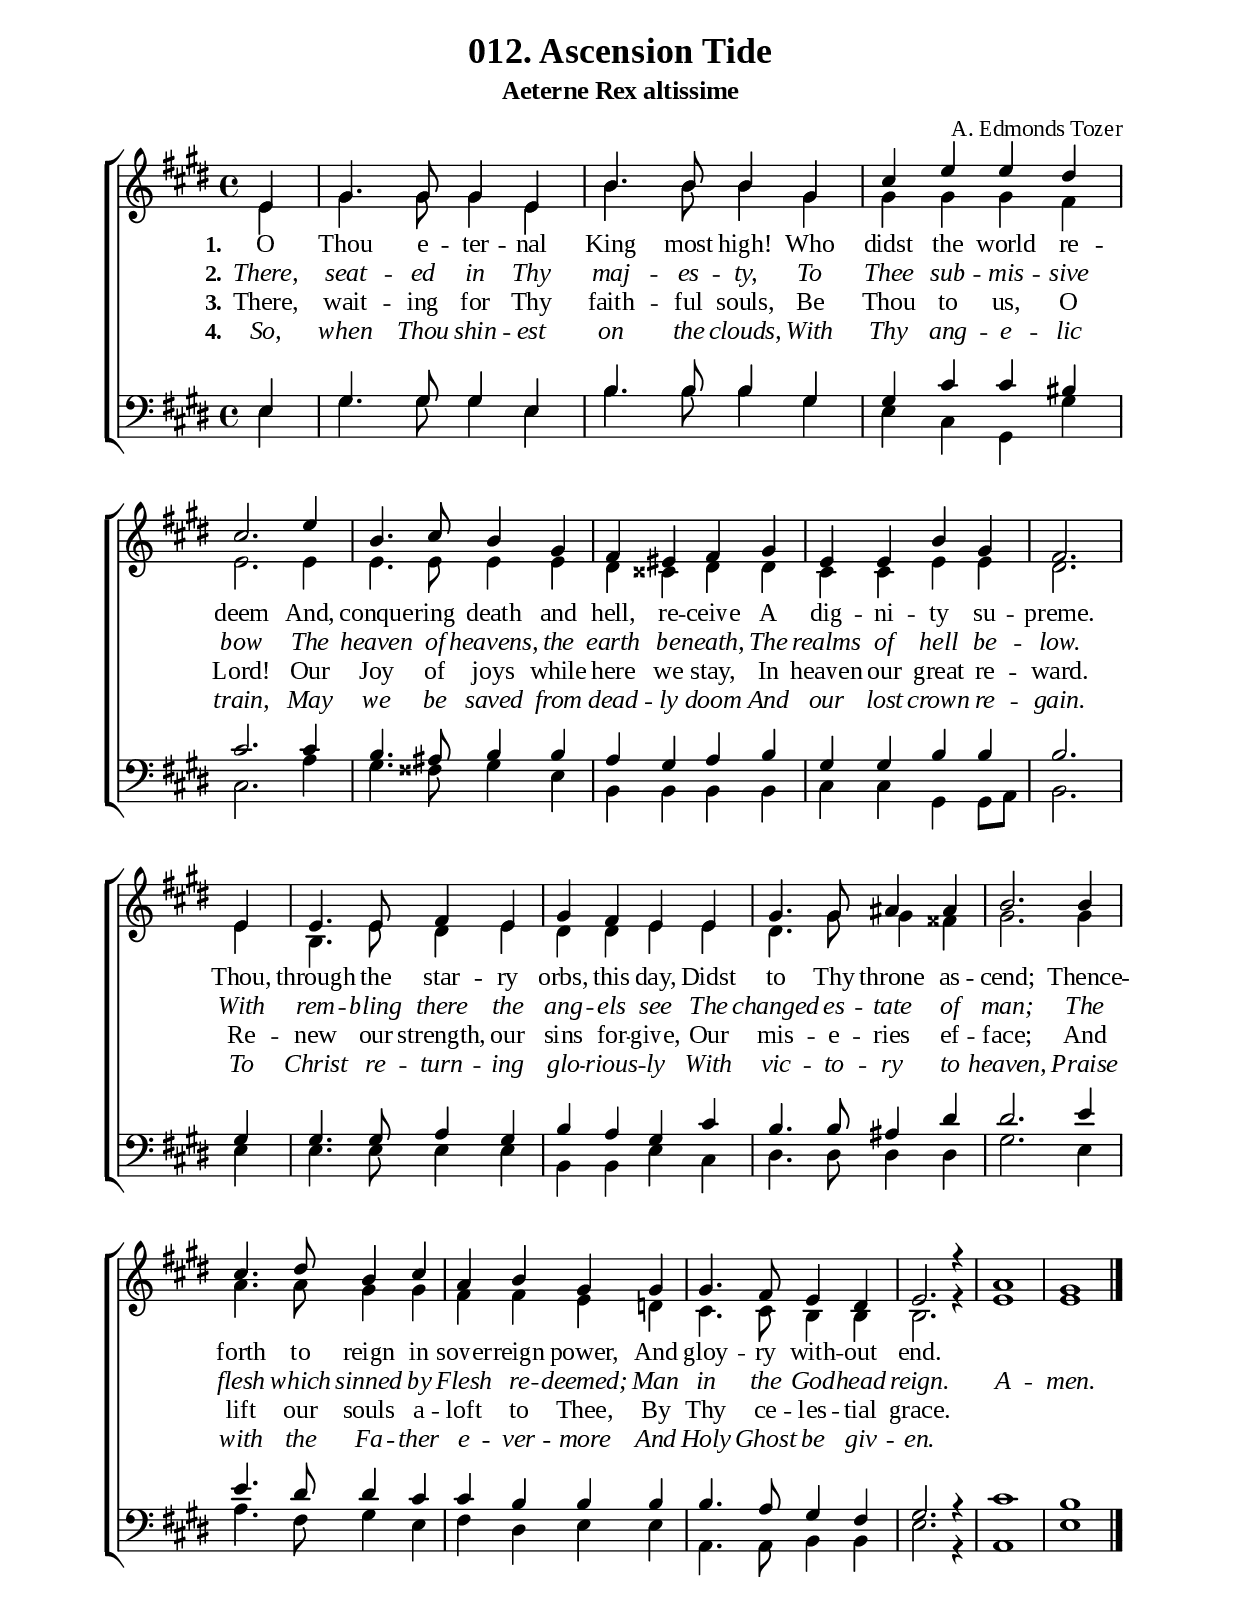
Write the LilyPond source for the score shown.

%%%%%%%%%%%%%%%%%%%%%%%%%%%%%
% CONTENTS OF THIS DOCUMENT
% 1. Common settings
% 2. Soprano verse music
% 3. Alto verse music
% 4. Tenor verse music
% 5. Basso verse music
% 6. Verse lyrics
% 7. Layout
%%%%%%%%%%%%%%%%%%%%%%%%%%%%%

%%%%%%%%%%%%%%%%%%%%%%%%%%%%%
% 1. Common settings
%%%%%%%%%%%%%%%%%%%%%%%%%%%%%
\version "2.18.2"

\header {
  title = "012. Ascension Tide"
  subtitle = "Aeterne Rex altissime"
  %poet = ""
  composer = "A. Edmonds Tozer"
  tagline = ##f
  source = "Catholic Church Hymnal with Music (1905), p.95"
  %site = ""
}

globalSettings= {
  \key e \major
  \time 4/4
  %\override Score.BarNumber.break-visibility = ##(#t #t #t)
  \override Score.BarNumber.break-visibility = ##(#f #f #f)
}

verseSettings = {
  \phrasingSlurDashed
}

\paper {
  #(set-paper-size "a4")
  top-margin = 15\mm
  bottom-margin = 15\mm
  left-margin = 20\mm
  right-margin = 20\mm
  indent = #0
  #(define fonts
	 (make-pango-font-tree "Liberation Serif"
	 		       "Liberation Serif"
			       "Liberation Serif"
			       (/ 20 20)))
}

printItalic = \with {
  \override LyricText.font-shape = #'italic
}

%%%%%%%%%%%%%%%%%%%%%%%%%%%%%
% 2. Soprano verse music
%%%%%%%%%%%%%%%%%%%%%%%%%%%%%
musicVerseSoprano = \relative c' {
\partial 4 e4 |
  gis4. gis8 gis4 e |
  b'4. b8 b4 gis |
  cis e e dis \break \bar "|"
  cis2. e4 |
  b4. cis8 b4 gis |
  fis eis fis gis |
  e e b' gis |
  fis2. \break \bar "|"
  \partial 4 e4 |
  e4. e8 fis4 e |
  gis fis e e |
  gis4. gis8 ais4 ais |
  b2. b4 \break \bar "|"
  cis4. dis8 b4 cis |
  a b gis gis |
  gis4. fis8 e4 dis |
  e2. r4 |
  a1 |
  gis1 \bar "|."
}

%%%%%%%%%%%%%%%%%%%%%%%%%%%%%
% 3. Alto verse music
%%%%%%%%%%%%%%%%%%%%%%%%%%%%%
musicVerseAlto = \relative c' {
\partial 4 e4 |
  gis4. gis8 gis4 e |
  b'4. b8 b4 gis |
  gis gis gis fis |
  e2. e4 |
  e4. e8 e4 e |
  dis cisis dis dis |
  cis cis e e |
  dis2. e4 |
  b4. e8 dis 4 e |
  dis dis e e |
  dis4. gis8 gis4 fisis |
  gis2. gis4 |
  a4. a8 gis4 gis |
  fis fis e d |
  cis4. cis8 b4 b |
  b2. r4 |
  e1 |
  e1
  
}

%%%%%%%%%%%%%%%%%%%%%%%%%%%%%
% 4. Tenor verse music
%%%%%%%%%%%%%%%%%%%%%%%%%%%%%
musicVerseTenor = \relative c' {
\partial 4 e,4 |
  gis4. gis8 gis4 e |
  b'4. b8 b4 gis |
  gis cis cis bis |
  cis2. cis4 |      
  b4. ais8 b4 b |
  a gis a b |
  gis gis b b |
  b2. gis4 |
  gis4. gis8 a4 gis |
  b a gis cis |
  b4. b8 ais4 dis |
  dis2. e4 |
  e4. dis8 dis4 cis |
  cis b b b |
  b4. a8 gis4 fis |
  gis2. r4 |
  cis1 |
  b1
  
}

%%%%%%%%%%%%%%%%%%%%%%%%%%%%%
% 5. Basso verse music
%%%%%%%%%%%%%%%%%%%%%%%%%%%%%
musicVerseBasso = \relative c {
\partial 4 e4 |
  gis4. gis8 gis4 e |
  b'4. b8 b4 gis |
  e cis gis gis' |
  cis,2. a'4 |
  gis4. fisis8 gis4 e |
  b b b b |
  cis cis gis gis8 a8 |
  b2. e4 |
  e4. e8 e4 e |
  b b e cis |
  dis4. dis8 dis4 dis |
  gis2. e4 |
  a4. fis8 gis4 e |
  fis dis e e |
  a,4. a8 b4 b |
  e2. r4 |
  a,1 |
  e'1
  
}

%%%%%%%%%%%%%%%%%%%%%%%%%%%%%
% 6. Verse lyrics
%%%%%%%%%%%%%%%%%%%%%%%%%%%%%
lyricVerseOne = \lyricmode {
  \set stanza = #"1."
  O Thou e -- ter -- nal King most high!
  Who didst the world re -- deem
  And, conque -- ring death and hell,
  re -- ceive A dig -- ni -- ty su -- preme.
  Thou, through the star -- ry orbs, this day,
  Didst to Thy throne as -- cend;
  Thence -- forth to reign in sover -- reign power,
  And gloy -- ry with -- out end.
}

lyricVerseTwo = \lyricmode {
  \set stanza = #"2."
  There, seat -- ed in Thy maj -- es -- ty,
  To Thee sub -- mis -- sive bow
  The heaven of heavens, the earth be -- neath,
  The realms of hell be -- low.
  With rem -- bling there the ang -- els see
  The changed es -- tate of man;
  The flesh which sinned by Flesh re -- deemed;
  Man in the God -- head reign. A -- men.
}

lyricVerseThree = \lyricmode {
  \set stanza = #"3."
  There, wait -- ing for Thy faith -- ful souls,
  Be Thou to us, O Lord!
  Our Joy of joys while here we stay,
  In heaven our great re -- ward.
  Re -- new our strength, our sins for -- give,
  Our mis -- e -- ries ef -- face;
  And lift our souls a -- loft to Thee,
  By Thy ce -- les -- tial grace.
}

lyricVerseFour = \lyricmode {
  \set stanza = #"4."
  So, when Thou shin -- est on the clouds,
  With Thy ang -- e -- lic train,
  May we be saved from dead -- ly doom
  And our lost crown re -- gain.
  To Christ re -- turn -- ing glo -- rious -- ly
  With vic -- to -- ry to heaven,
  Praise with the Fa -- ther e -- ver -- more
  And Holy Ghost be giv -- en.
}


%%%%%%%%%%%%%%%%%%%%%%%%%%%%%
% 7. Layout
%%%%%%%%%%%%%%%%%%%%%%%%%%%%%
\score {
    \new ChoirStaff <<
      \new Staff <<
        \clef "treble"
        \new Voice = "soprano" {
          \voiceOne \globalSettings \verseSettings \stemUp \slurUp \musicVerseSoprano
        }
        \new Voice = "alto" {
          \voiceTwo \globalSettings \verseSettings \stemDown \slurDown \musicVerseAlto
        }
      >>
      \new Lyrics \lyricsto soprano \lyricVerseOne
      \new Lyrics \printItalic \lyricsto soprano \lyricVerseTwo
      \new Lyrics \lyricsto soprano \lyricVerseThree
      \new Lyrics \printItalic \lyricsto soprano \lyricVerseFour
      %\new Lyrics \printItalic \lyricsto soprano \lyricVerseFive
      %\new Lyrics \printItalic \lyricsto soprano \lyricVerseSix
      \new Staff <<
        \clef "bass"
        \new Voice = "tenor" {
          \voiceOne \globalSettings \verseSettings \stemUp \slurUp \musicVerseTenor
        }
        \new Voice = "basso" {
          \voiceTwo \globalSettings \verseSettings \stemDown \slurDown \musicVerseBasso
        }
      >>
    >>
}

